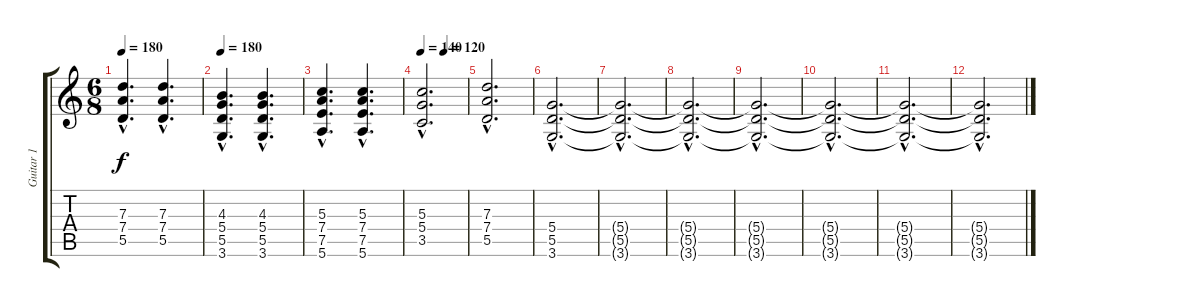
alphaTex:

\track ("Guitar 1" "Guitar 1") {instrument distortionguitar}
\staff {score tabs}
\tuning (E4 B3 G3 D3 A2 E2) {hide}
\ts (6 8)
\tempo 180
\clef g2
\ks c
(7.3{hac} 7.4{hac} 5.5{hac}).4{d dy f} (7.3{hac} 7.4{hac} 5.5{hac}).4{d} |
\tempo 180
(4.3{hac} 5.4{hac} 5.5{hac} 3.6{hac}).4{d} (4.3{hac} 5.4{hac} 5.5{hac} 3.6{hac}).4{d} |
(5.3{hac} 7.4{hac} 7.5{hac} 5.6{hac}).4{d} (5.3{hac} 7.4{hac} 7.5{hac} 5.6{hac}).4{d} |
\tempo 140
\tempo (120 0.5)
(5.3{hac} 5.4{hac} 3.5{hac}).2{d} |
(7.3{hac} 7.4{hac} 5.5{hac}).2{d} |
(5.4{hac} 5.5{hac} 3.6{hac}).2{d} |
(5.4{hac t} 5.5{hac t} 3.6{hac t}).2{d} |
(5.4{hac t} 5.5{hac t} 3.6{hac t}).2{d} |
(5.4{hac t} 5.5{hac t} 3.6{hac t}).2{d} |
(5.4{hac t} 5.5{hac t} 3.6{hac t}).2{d volume 0} |
(5.4{hac t} 5.5{hac t} 3.6{hac t}).2{d} |
(5.4{hac t} 5.5{hac t} 3.6{hac t}).2{d}
